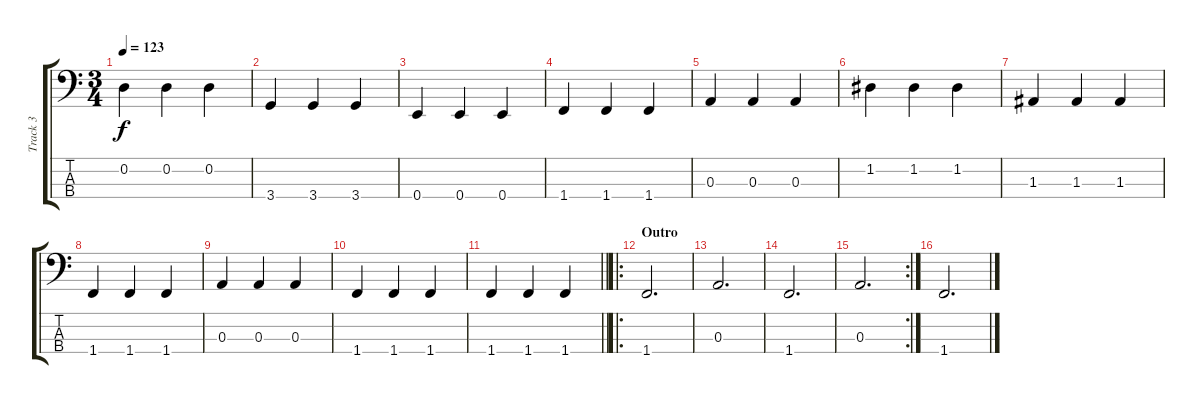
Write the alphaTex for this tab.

\track ("Track 3" "Track 3") {instrument electricbassfinger}
\staff {score tabs}
\tuning (G2 D2 A1 E1) {hide}
\ts (3 4)
\tempo 123
\clef f4
\ks c
0.2.4{dy f} 0.2.4 0.2.4 |
3.4.4 3.4.4 3.4.4 |
0.4.4 0.4.4 0.4.4 |
1.4.4 1.4.4 1.4.4 |
0.3.4 0.3.4 0.3.4 |
1.2.4 1.2.4 1.2.4 |
1.3.4 1.3.4 1.3.4 |
1.4.4 1.4.4 1.4.4 |
0.3.4 0.3.4 0.3.4 |
1.4.4 1.4.4 1.4.4 |
\barLineRight lightlight
1.4.4 1.4.4 1.4.4 |
\ro
\section ("" "Outro")
1.4.2{d} |
0.3.2{d} |
1.4.2{d} |
\rc 2
0.3.2{d} |
1.4.2{d}
